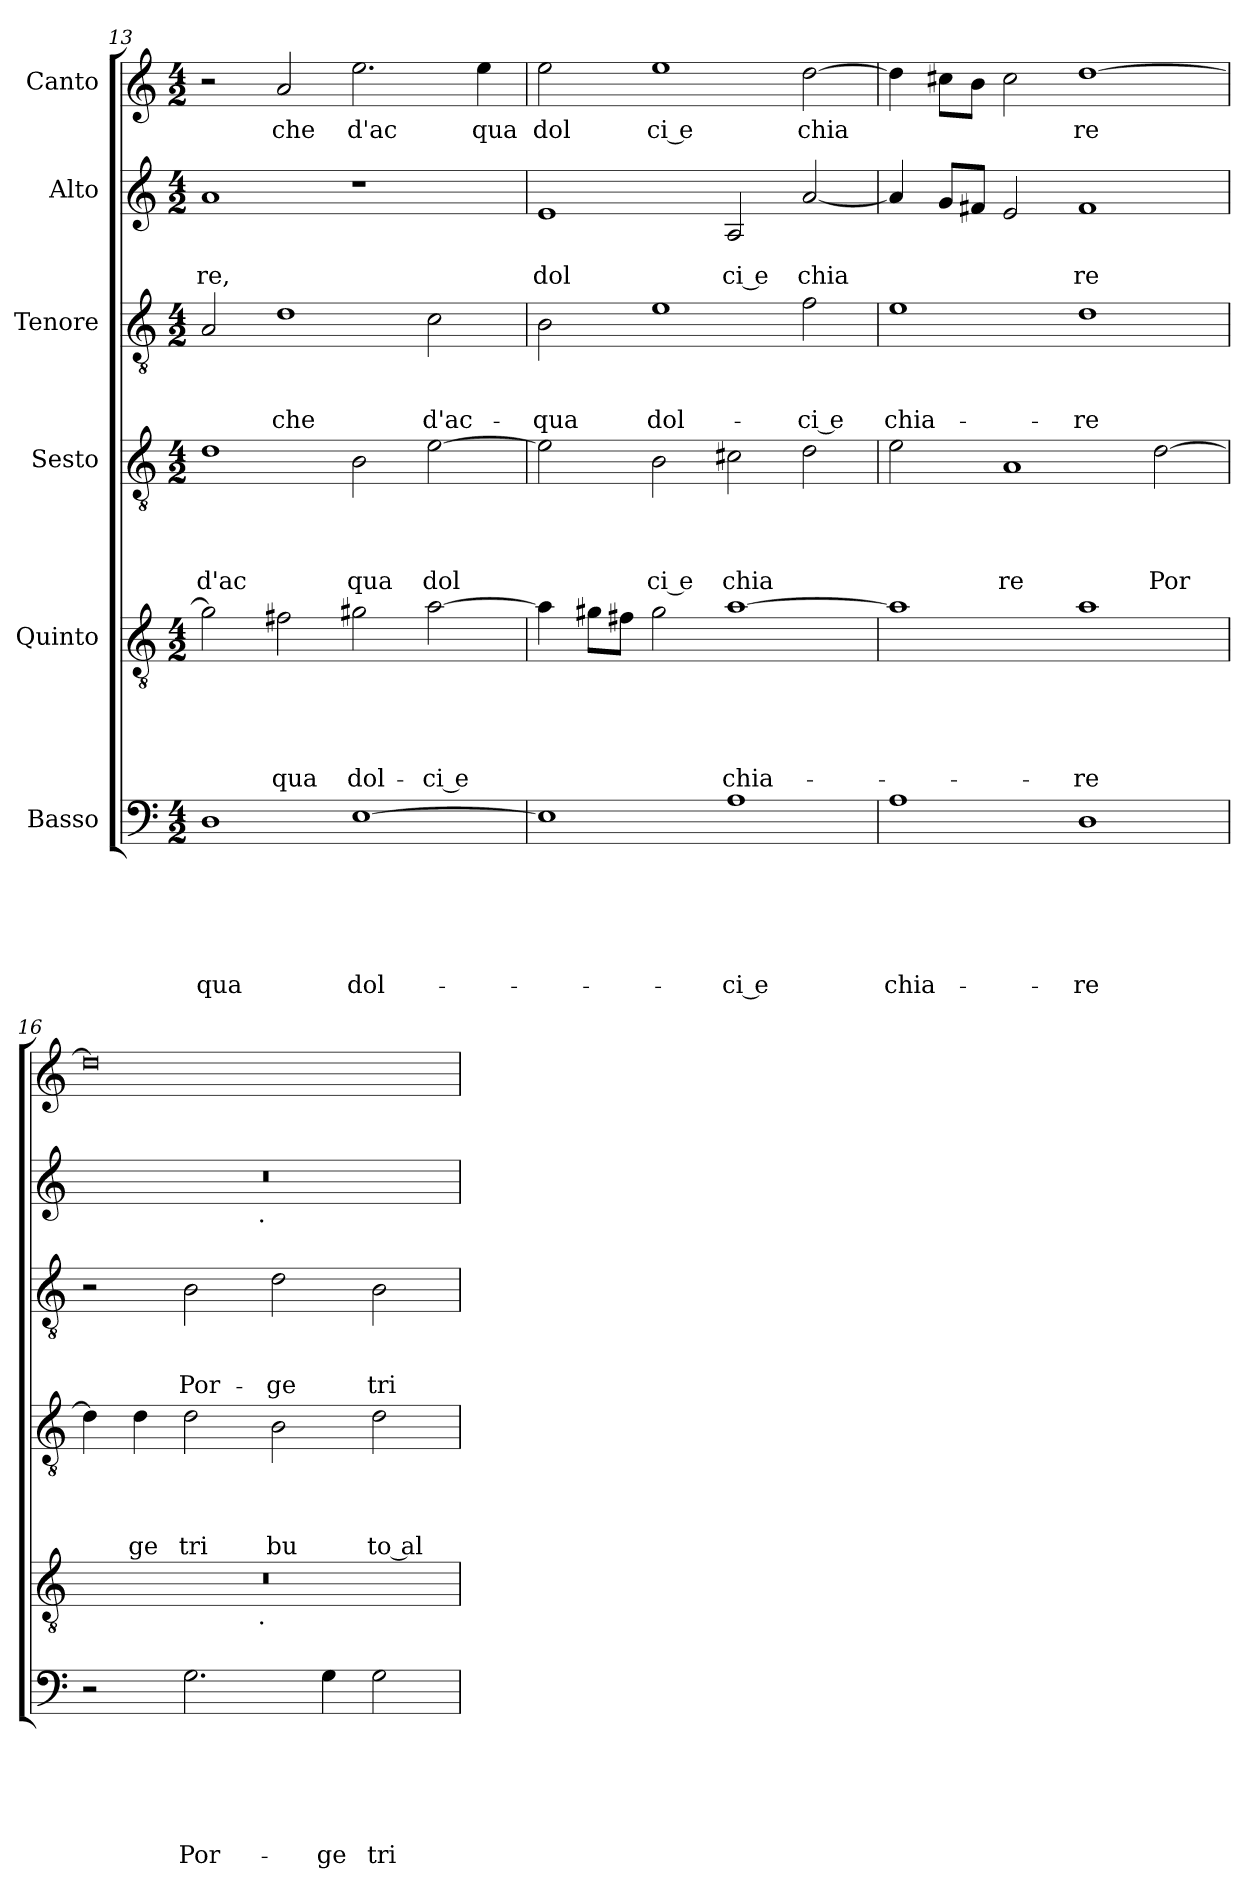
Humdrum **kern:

**kern	**text	**text	**text	**text	**text	**text	**kern	**text	**text	**text	**text	**text	**kern	**text	**text	**text	**text	**kern	**text	**text	**text	**kern	**text	**text	**kern	**text
*part6	*part6	*part6	*part6	*part6	*part6	*part6	*part5	*part5	*part5	*part5	*part5	*part5	*part4	*part4	*part4	*part4	*part4	*part3	*part3	*part3	*part3	*part2	*part2	*part2	*part1	*part1
*staff6	*staff6	*staff6	*staff6	*staff6	*staff6	*staff6	*staff5	*staff5	*staff5	*staff5	*staff5	*staff5	*staff4	*staff4	*staff4	*staff4	*staff4	*staff3	*staff3	*staff3	*staff3	*staff2	*staff2	*staff2	*staff1	*staff1
*I"Basso	*	*	*	*	*	*	*I"Quinto	*	*	*	*	*	*I"Sesto	*	*	*	*	*I"Tenore	*	*	*	*I"Alto	*	*	*I"Canto	*
*clefF4	*	*	*	*	*	*	*clefGv2	*	*	*	*	*	*clefGv2	*	*	*	*	*clefGv2	*	*	*	*clefG2	*	*	*clefG2	*
*k[]	*	*	*	*	*	*	*k[]	*	*	*	*	*	*k[]	*	*	*	*	*k[]	*	*	*	*k[]	*	*	*k[]	*
*C:	*	*	*	*	*	*	*C:	*	*	*	*	*	*C:	*	*	*	*	*C:	*	*	*	*C:	*	*	*C:	*
*M4/2	*	*	*	*	*	*	*M4/2	*	*	*	*	*	*M4/2	*	*	*	*	*M4/2	*	*	*	*M4/2	*	*	*M4/2	*
=13	=13	=13	=13	=13	=13	=13	=13	=13	=13	=13	=13	=13	=13	=13	=13	=13	=13	=13	=13	=13	=13	=13	=13	=13	=13	=13
!	!	!	!	!	!	!LO:LY:b	!	!	!	!	!	!	!	!	!	!	!LO:LY:b	!	!	!	!	!	!	!LO:LY:b	!	!
1D	.	.	.	.	.	-qua	2g\]	.	.	.	.	.	1d	.	.	.	d'ac	2A/	.	.	.	1a	.	re,	2r	.
!	!	!	!	!	!	!	!	!	!	!	!	!LO:LY:b	!	!	!	!	!	!	!	!	!LO:LY:b	!	!	!	!	!LO:LY:b
.	.	.	.	.	.	.	2f#X\	.	.	.	.	-qua	.	.	.	.	.	1d	.	.	che	.	.	.	2a/	che
!	!	!	!	!	!	!LO:LY:b	!	!	!	!	!	!LO:LY:b	!	!	!	!	!LO:LY:b	!	!	!	!	!	!	!	!	!LO:LY:b
[>1E	.	.	.	.	.	dol-	2g#X\	.	.	.	.	dol-	2B\	.	.	.	qua	.	.	.	.	1r	.	.	2.ee\	d'ac
!	!	!	!	!	!	!	!	!	!	!	!	!LO:LY:b	!	!	!	!	!LO:LY:b	!	!	!	!LO:LY:b	!	!	!	!	!
.	.	.	.	.	.	.	[>2a\	.	.	.	.	-ci e	[>2e\	.	.	.	dol	2c\	.	.	d'ac-	.	.	.	.	.
!	!	!	!	!	!	!	!	!	!	!	!	!	!	!	!	!	!	!	!	!	!	!	!	!	!	!LO:LY:b
.	.	.	.	.	.	.	.	.	.	.	.	.	.	.	.	.	.	.	.	.	.	.	.	.	4ee\	qua
=14	=14	=14	=14	=14	=14	=14	=14	=14	=14	=14	=14	=14	=14	=14	=14	=14	=14	=14	=14	=14	=14	=14	=14	=14	=14	=14
!	!	!	!	!	!	!	!	!	!	!	!	!	!	!	!	!	!	!	!	!	!LO:LY:b	!	!	!LO:LY:b	!	!LO:LY:b
1E]	.	.	.	.	.	.	4a\]	.	.	.	.	.	2e\]	.	.	.	.	2B\	.	.	-qua	1e	.	dol	2ee\	dol
.	.	.	.	.	.	.	8g#X\L	.	.	.	.	.	.	.	.	.	.	.	.	.	.	.	.	.	.	.
.	.	.	.	.	.	.	8f#X\J	.	.	.	.	.	.	.	.	.	.	.	.	.	.	.	.	.	.	.
!	!	!	!	!	!	!	!	!	!	!	!	!	!	!	!	!	!LO:LY:b:rj	!	!	!	!LO:LY:b	!	!	!	!	!LO:LY:b:rj
.	.	.	.	.	.	.	2g#\	.	.	.	.	.	2B\	.	.	.	ci e	1e	.	.	dol-	.	.	.	1ee	ci e
!	!	!	!	!	!	!LO:LY:b:rj	!	!	!	!	!	!LO:LY:b	!	!	!	!	!LO:LY:b	!	!	!	!	!	!	!LO:LY:b:rj	!	!
1A	.	.	.	.	.	-ci e	[>1a	.	.	.	.	chia-	2c#X\	.	.	.	chia	.	.	.	.	2A/	.	ci e	.	.
!	!	!	!	!	!	!	!	!	!	!	!	!	!	!	!	!	!	!	!	!	!LO:LY:b:rj	!	!	!LO:LY:b	!	!LO:LY:b
.	.	.	.	.	.	.	.	.	.	.	.	.	2d\	.	.	.	.	2f\	.	.	-ci e	[<2a/	.	chia	[>2dd\	chia
=15	=15	=15	=15	=15	=15	=15	=15	=15	=15	=15	=15	=15	=15	=15	=15	=15	=15	=15	=15	=15	=15	=15	=15	=15	=15	=15
!	!	!	!	!	!	!LO:LY:b	!	!	!	!	!	!	!	!	!	!	!	!	!	!	!LO:LY:b	!	!	!	!	!
1A	.	.	.	.	.	chia-	1a]	.	.	.	.	.	2e\	.	.	.	.	1e	.	.	chia-	4a/]	.	.	4dd\]	.
.	.	.	.	.	.	.	.	.	.	.	.	.	.	.	.	.	.	.	.	.	.	8g/L	.	.	8cc#X\L	.
.	.	.	.	.	.	.	.	.	.	.	.	.	.	.	.	.	.	.	.	.	.	8f#X/J	.	.	8b\J	.
!	!	!	!	!	!	!	!	!	!	!	!	!	!	!	!	!	!LO:LY:b	!	!	!	!	!	!	!	!	!
.	.	.	.	.	.	.	.	.	.	.	.	.	1A	.	.	.	re	.	.	.	.	2e/	.	.	2cc#\	.
!	!	!	!	!	!	!LO:LY:b	!	!	!	!	!	!LO:LY:b	!	!	!	!	!	!	!	!	!LO:LY:b	!	!	!LO:LY:b	!	!LO:LY:b
1D	.	.	.	.	.	-re	1a	.	.	.	.	-re	.	.	.	.	.	1d	.	.	-re	1f#	.	re	[>1dd	re
!	!	!	!	!	!	!	!	!	!	!	!	!	!	!	!	!	!LO:LY:b	!	!	!	!	!	!	!	!	!
.	.	.	.	.	.	.	.	.	.	.	.	.	[>2d\	.	.	.	Por	.	.	.	.	.	.	.	.	.
=16	=16	=16	=16	=16	=16	=16	=16	=16	=16	=16	=16	=16	=16	=16	=16	=16	=16	=16	=16	=16	=16	=16	=16	=16	=16	=16
*	*	*	*	*	*	*	*^	*	*	*	*	*	*	*	*	*	*	*	*	*	*	*^	*	*	*	*
2r	.	.	.	.	.	.	0r	2ryy	.	.	.	.	.	4d\]	.	.	.	.	2r	.	.	.	0r	2ryy	.	.	0dd]	.
!	!	!	!	!	!	!	!	!	!	!	!	!	!	!	!	!	!	!LO:LY:b	!	!	!	!	!	!	!	!	!	!
.	.	.	.	.	.	.	.	.	.	.	.	.	.	4d\	.	.	.	ge	.	.	.	.	.	.	.	.	.	.
!	!	!	!	!	!	!LO:LY:b	!	!	!	!	!	!	!	!	!	!	!	!LO:LY:b	!	!	!	!LO:LY:b	!	!	!	!	!	!
2.G\	.	.	.	.	.	Por-	.	4...ryy	.	.	.	.	.	2d\	.	.	.	tri	2B\	.	.	Por-	.	4...ryy	.	.	.	.
!	!	!	!	!	!	!	!	!	!	!	!	!	!	!	!	!	!	!	!	!	!	!	!	!LO:TX:b:t=.	!	!	!	!
!	!	!	!	!	!	!	!	!LO:TX:b:t=.	!	!	!	!	!	!	!	!	!	!	!	!	!	!	!	!	!	!	!	!
.	.	.	.	.	.	.	.	1ryy	.	.	.	.	.	.	.	.	.	.	.	.	.	.	.	1ryy	.	.	.	.
!	!	!	!	!	!	!	!	!	!	!	!	!	!	!	!	!	!	!LO:LY:b	!	!	!	!LO:LY:b	!	!	!	!	!	!
.	.	.	.	.	.	.	.	.	.	.	.	.	.	2B\	.	.	.	bu	2d\	.	.	-ge	.	.	.	.	.	.
!	!	!	!	!	!	!LO:LY:b	!	!	!	!	!	!	!	!	!	!	!	!	!	!	!	!	!	!	!	!	!	!
4G\	.	.	.	.	.	-ge	.	.	.	.	.	.	.	.	.	.	.	.	.	.	.	.	.	.	.	.	.	.
!	!	!	!	!	!	!LO:LY:b	!	!	!	!	!	!	!	!	!	!	!	!LO:LY:b:rj	!	!	!	!LO:LY:b	!	!	!	!	!	!
2G\	.	.	.	.	.	tri-	.	.	.	.	.	.	.	2d\	.	.	.	to al	2B\	.	.	tri-	.	.	.	.	.	.
.	.	.	.	.	.	.	.	32ryy	.	.	.	.	.	.	.	.	.	.	.	.	.	.	.	32ryy	.	.	.	.
*	*	*	*	*	*	*	*v	*v	*	*	*	*	*	*	*	*	*	*	*	*	*	*	*v	*v	*	*	*	*
=	=	=	=	=	=	=	=	=	=	=	=	=	=	=	=	=	=	=	=	=	=	=	=	=	=	=
*-	*-	*-	*-	*-	*-	*-	*-	*-	*-	*-	*-	*-	*-	*-	*-	*-	*-	*-	*-	*-	*-	*-	*-	*-	*-	*-
